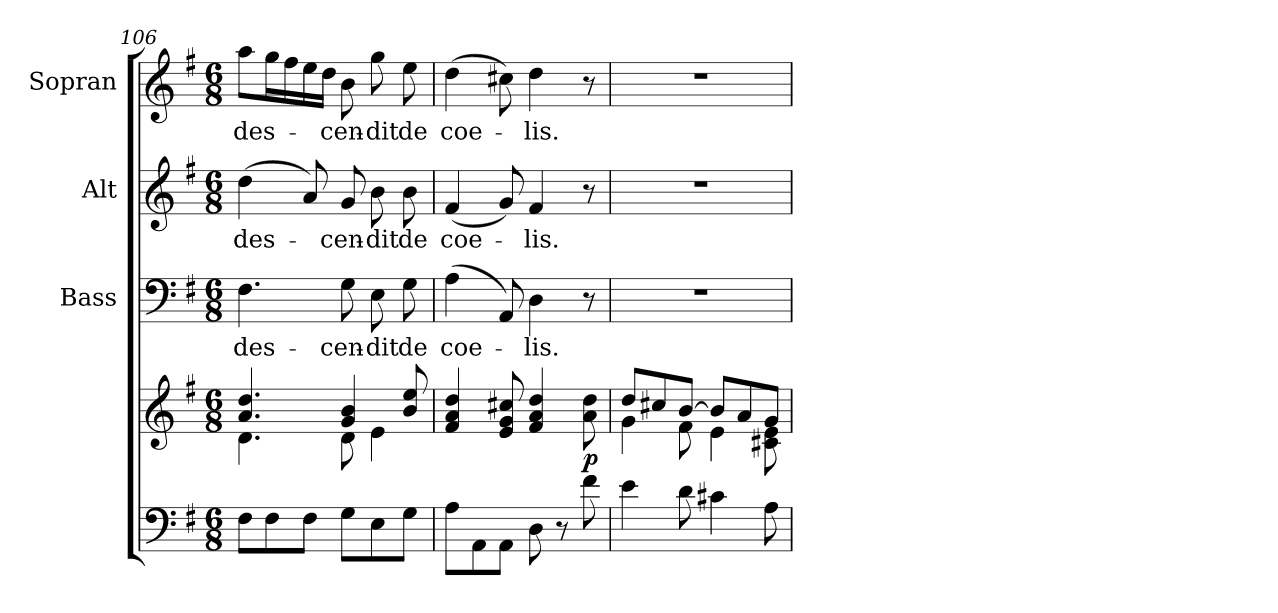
**kern	**kern	**dynam	**kern	**text	**kern	**text	**kern	**text
*part4	*part4	*part4	*part3	*part3	*part2	*part2	*part1	*part1
*staff5	*staff4	*staff4/5	*staff3	*staff3	*staff2	*staff2	*staff1	*staff1
*	*	*	*I"Bass	*	*I"Alt	*	*I"Sopran	*
*	*	*	*I'B.	*	*I'A.	*	*I'S.	*
*clefF4	*clefG2	*	*clefF4	*	*clefG2	*	*clefG2	*
*k[f#]	*k[f#]	*	*k[f#]	*	*k[f#]	*	*k[f#]	*
*G:	*G:	*	*G:	*	*G:	*	*G:	*
*M6/8	*M6/8	*	*M6/8	*	*M6/8	*	*M6/8	*
=106	=106	=106	=106	=106	=106	=106	=106	=106
*	*^	*	*	*	*	*	*	*
!	!	!	!	!	!LO:LY:b	!	!LO:LY:b	!	!LO:LY:b
8F#\L	4.a/ 4.dd/	4.d\	.	4.F#\	des-	(>4dd\	des-	8aa\L	des-
8F#\	.	.	.	.	.	.	.	16gg\L	.
.	.	.	.	.	.	.	.	16ff#\	.
8F#\J	.	.	.	.	.	8a/)	.	16ee\	.
.	.	.	.	.	.	.	.	16dd\JJ	.
!	!	!	!	!	!LO:LY:b	!	!LO:LY:b	!	!LO:LY:b
8G\L	4g/ 4b/	8d\	.	8G\	-cen-	8g/	-cen-	8b\	-cen-
!	!	!	!	!	!LO:LY:b	!	!LO:LY:b	!	!LO:LY:b
8E\	.	4e\	.	8E\	-dit	8b\	-dit	8gg\	-dit
!	!	!	!	!	!LO:LY:b	!	!LO:LY:b	!	!LO:LY:b
8G\J	8b/ 8ee/	.	.	8G\	de	8b\	de	8ee\	de
*	*v	*v	*	*	*	*	*	*	*
!!LO:LB:g=z
=107	=107	=107	=107	=107	=107	=107	=107	=107
!	!	!	!	!LO:LY:b	!	!LO:LY:b	!	!LO:LY:b
8A\L	4f#/ 4a/ 4dd/	.	(>4A\	coe-	(<4f#/	coe-	(>4dd\	coe-
8AA\	.	.	.	.	.	.	.	.
8AA\J	8e/ 8g/ 8cc#X/	.	8AA/)	.	8g/)	.	8cc#X\)	.
!	!	!	!	!LO:LY:b	!	!LO:LY:b	!	!LO:LY:b
8D\	4f#/ 4a/ 4dd/	.	4D\	-lis.	4f#/	-lis.	4dd\	-lis.
8r	.	.	.	.	.	.	.	.
!	!	!LO:DY:b	!	!	!	!	!	!
8f#\	8a\ 8dd\	p	8r	.	8r	.	8r	.
=108	=108	=108	=108	=108	=108	=108	=108	=108
*	*^	*	*	*	*	*	*	*
4e\	8dd/L	4g\	.	2.r	.	2.r	.	2.r	.
.	8cc#X/	.	.	.	.	.	.	.	.
8d\	[>8b/J	8f#\	.	.	.	.	.	.	.
4c#X\	8b/L]	4e\	.	.	.	.	.	.	.
.	8a/	.	.	.	.	.	.	.	.
8A\	8g/J	8c#X\ 8e\	.	.	.	.	.	.	.
*	*v	*v	*	*	*	*	*	*	*
=	=	=	=	=	=	=	=	=
*-	*-	*-	*-	*-	*-	*-	*-	*-
